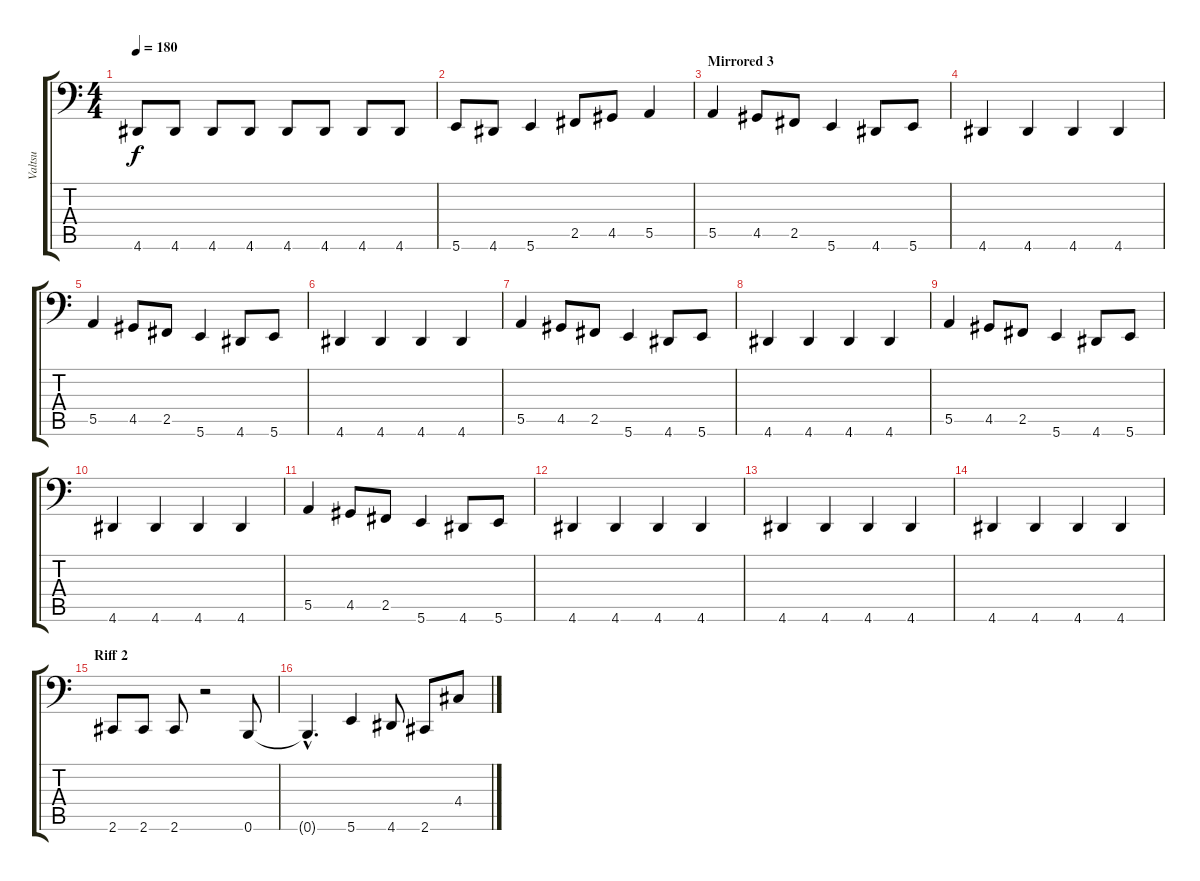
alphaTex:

\track ("Valtsu" "Valtsu") {instrument electricbasspick}
\staff {score tabs}
\tuning (C3 G2 D2 A1 E1 B0) {hide}
\ts (4 4)
\tempo 180
\clef f4
\ks c
4.6.8{dy f} 4.6.8 4.6.8 4.6.8 4.6.8 4.6.8 4.6.8 4.6.8 |
5.6.8 4.6.8 5.6.4 2.5.8 4.5.8 5.5.4 |
\section ("" "Mirrored 3")
5.5.4 4.5.8 2.5.8 5.6.4 4.6.8 5.6.8 |
4.6.4 4.6.4 4.6.4 4.6.4 |
5.5.4 4.5.8 2.5.8 5.6.4 4.6.8 5.6.8 |
4.6.4 4.6.4 4.6.4 4.6.4 |
5.5.4 4.5.8 2.5.8 5.6.4 4.6.8 5.6.8 |
4.6.4 4.6.4 4.6.4 4.6.4 |
5.5.4 4.5.8 2.5.8 5.6.4 4.6.8 5.6.8 |
4.6.4 4.6.4 4.6.4 4.6.4 |
5.5.4 4.5.8 2.5.8 5.6.4 4.6.8 5.6.8 |
4.6.4 4.6.4 4.6.4 4.6.4 |
4.6.4 4.6.4 4.6.4 4.6.4 |
4.6.4 4.6.4 4.6.4 4.6.4 |
\section ("" "Riff 2")
2.6.8 2.6.8 2.6.8 r.2 0.6.8 |
0.6{hac t}.4{d} 5.6.4 4.6.8 2.6.8 4.4.8
